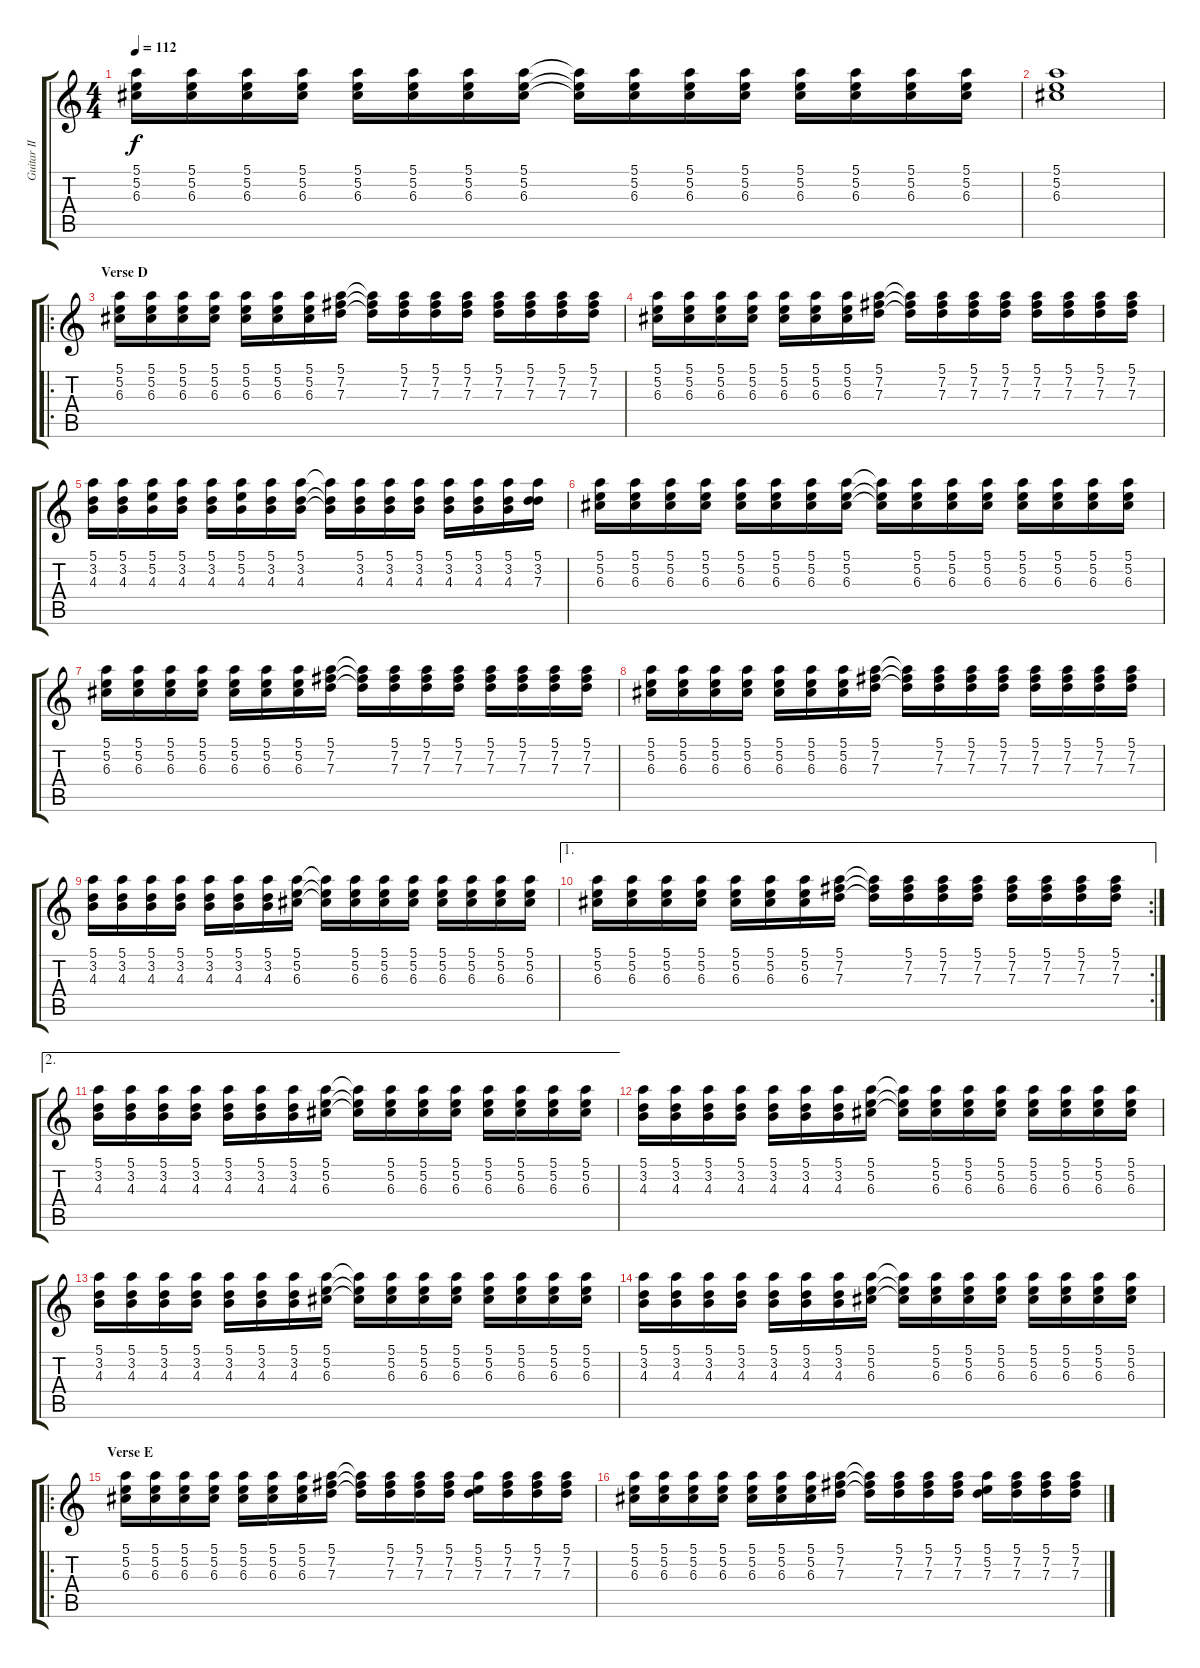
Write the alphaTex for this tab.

\track ("Guitar II" "Guitar II") {instrument electricguitarclean}
\staff {score tabs}
\tuning (E4 B3 G3 D3 A2 E2) {hide}
\ts (4 4)
\tempo 112
\clef g2
\ks c
(5.1 5.2 6.3).16{dy f} (5.1 5.2 6.3).16 (5.1 5.2 6.3).16 (5.1 5.2 6.3).16 (5.1 5.2 6.3).16 (5.1 5.2 6.3).16 (5.1 5.2 6.3).16 (5.1 5.2 6.3).16 (5.1{t} 5.2{t} 6.3{t}).16 (5.1 5.2 6.3).16 (5.1 5.2 6.3).16 (5.1 5.2 6.3).16 (5.1 5.2 6.3).16 (5.1 5.2 6.3).16 (5.1 5.2 6.3).16 (5.1 5.2 6.3).16 |
(5.1 5.2 6.3).1 |
\ro
\section ("" "Verse D")
(5.1 5.2 6.3).16 (5.1 5.2 6.3).16 (5.1 5.2 6.3).16 (5.1 5.2 6.3).16 (5.1 5.2 6.3).16 (5.1 5.2 6.3).16 (5.1 5.2 6.3).16 (5.1 7.2 7.3).16 (5.1{t} 7.2{t} 7.3{t}).16 (5.1 7.2 7.3).16 (5.1 7.2 7.3).16 (5.1 7.2 7.3).16 (5.1 7.2 7.3).16 (5.1 7.2 7.3).16 (5.1 7.2 7.3).16 (5.1 7.2 7.3).16 |
(5.1 5.2 6.3).16 (5.1 5.2 6.3).16 (5.1 5.2 6.3).16 (5.1 5.2 6.3).16 (5.1 5.2 6.3).16 (5.1 5.2 6.3).16 (5.1 5.2 6.3).16 (5.1 7.2 7.3).16 (5.1{t} 7.2{t} 7.3{t}).16 (5.1 7.2 7.3).16 (5.1 7.2 7.3).16 (5.1 7.2 7.3).16 (5.1 7.2 7.3).16 (5.1 7.2 7.3).16 (5.1 7.2 7.3).16 (5.1 7.2 7.3).16 |
(5.1 3.2 4.3).16 (5.1 3.2 4.3).16 (5.1 5.2 4.3).16 (5.1 3.2 4.3).16 (5.1 3.2 4.3).16 (5.1 5.2 4.3).16 (5.1 3.2 4.3).16 (5.1 3.2 4.3).16 (5.1{t} 3.2{t} 4.3{t}).16 (5.1 3.2 4.3).16 (5.1 3.2 4.3).16 (5.1 3.2 4.3).16 (5.1 3.2 4.3).16 (5.1 3.2 4.3).16 (5.1 3.2 4.3).16 (5.1 3.2 7.3).16 |
(5.1 5.2 6.3).16 (5.1 5.2 6.3).16 (5.1 5.2 6.3).16 (5.1 5.2 6.3).16 (5.1 5.2 6.3).16 (5.1 5.2 6.3).16 (5.1 5.2 6.3).16 (5.1 5.2 6.3).16 (5.1{t} 5.2{t} 6.3{t}).16 (5.1 5.2 6.3).16 (5.1 5.2 6.3).16 (5.1 5.2 6.3).16 (5.1 5.2 6.3).16 (5.1 5.2 6.3).16 (5.1 5.2 6.3).16 (5.1 5.2 6.3).16 |
(5.1 5.2 6.3).16 (5.1 5.2 6.3).16 (5.1 5.2 6.3).16 (5.1 5.2 6.3).16 (5.1 5.2 6.3).16 (5.1 5.2 6.3).16 (5.1 5.2 6.3).16 (5.1 7.2 7.3).16 (5.1{t} 7.2{t} 7.3{t}).16 (5.1 7.2 7.3).16 (5.1 7.2 7.3).16 (5.1 7.2 7.3).16 (5.1 7.2 7.3).16 (5.1 7.2 7.3).16 (5.1 7.2 7.3).16 (5.1 7.2 7.3).16 |
(5.1 5.2 6.3).16 (5.1 5.2 6.3).16 (5.1 5.2 6.3).16 (5.1 5.2 6.3).16 (5.1 5.2 6.3).16 (5.1 5.2 6.3).16 (5.1 5.2 6.3).16 (5.1 7.2 7.3).16 (5.1{t} 7.2{t} 7.3{t}).16 (5.1 7.2 7.3).16 (5.1 7.2 7.3).16 (5.1 7.2 7.3).16 (5.1 7.2 7.3).16 (5.1 7.2 7.3).16 (5.1 7.2 7.3).16 (5.1 7.2 7.3).16 |
(5.1 3.2 4.3).16 (5.1 3.2 4.3).16 (5.1 3.2 4.3).16 (5.1 3.2 4.3).16 (5.1 3.2 4.3).16 (5.1 3.2 4.3).16 (5.1 3.2 4.3).16 (5.1 5.2 6.3).16 (5.1{t} 5.2{t} 6.3{t}).16 (5.1 5.2 6.3).16 (5.1 5.2 6.3).16 (5.1 5.2 6.3).16 (5.1 5.2 6.3).16 (5.1 5.2 6.3).16 (5.1 5.2 6.3).16 (5.1 5.2 6.3).16 |
\ae 1
\rc 2
(5.1 5.2 6.3).16 (5.1 5.2 6.3).16 (5.1 5.2 6.3).16 (5.1 5.2 6.3).16 (5.1 5.2 6.3).16 (5.1 5.2 6.3).16 (5.1 5.2 6.3).16 (5.1 7.2 7.3).16 (5.1{t} 7.2{t} 7.3{t}).16 (5.1 7.2 7.3).16 (5.1 7.2 7.3).16 (5.1 7.2 7.3).16 (5.1 7.2 7.3).16 (5.1 7.2 7.3).16 (5.1 7.2 7.3).16 (5.1 7.2 7.3).16 |
\ae 2
(5.1 3.2 4.3).16 (5.1 3.2 4.3).16 (5.1 3.2 4.3).16 (5.1 3.2 4.3).16 (5.1 3.2 4.3).16 (5.1 3.2 4.3).16 (5.1 3.2 4.3).16 (5.1 5.2 6.3).16 (5.1{t} 5.2{t} 6.3{t}).16 (5.1 5.2 6.3).16 (5.1 5.2 6.3).16 (5.1 5.2 6.3).16 (5.1 5.2 6.3).16 (5.1 5.2 6.3).16 (5.1 5.2 6.3).16 (5.1 5.2 6.3).16 |
(5.1 3.2 4.3).16 (5.1 3.2 4.3).16 (5.1 3.2 4.3).16 (5.1 3.2 4.3).16 (5.1 3.2 4.3).16 (5.1 3.2 4.3).16 (5.1 3.2 4.3).16 (5.1 5.2 6.3).16 (5.1{t} 5.2{t} 6.3{t}).16 (5.1 5.2 6.3).16 (5.1 5.2 6.3).16 (5.1 5.2 6.3).16 (5.1 5.2 6.3).16 (5.1 5.2 6.3).16 (5.1 5.2 6.3).16 (5.1 5.2 6.3).16 |
(5.1 3.2 4.3).16 (5.1 3.2 4.3).16 (5.1 3.2 4.3).16 (5.1 3.2 4.3).16 (5.1 3.2 4.3).16 (5.1 3.2 4.3).16 (5.1 3.2 4.3).16 (5.1 5.2 6.3).16 (5.1{t} 5.2{t} 6.3{t}).16 (5.1 5.2 6.3).16 (5.1 5.2 6.3).16 (5.1 5.2 6.3).16 (5.1 5.2 6.3).16 (5.1 5.2 6.3).16 (5.1 5.2 6.3).16 (5.1 5.2 6.3).16 |
(5.1 3.2 4.3).16 (5.1 3.2 4.3).16 (5.1 3.2 4.3).16 (5.1 3.2 4.3).16 (5.1 3.2 4.3).16 (5.1 3.2 4.3).16 (5.1 3.2 4.3).16 (5.1 5.2 6.3).16 (5.1{t} 5.2{t} 6.3{t}).16 (5.1 5.2 6.3).16 (5.1 5.2 6.3).16 (5.1 5.2 6.3).16 (5.1 5.2 6.3).16 (5.1 5.2 6.3).16 (5.1 5.2 6.3).16 (5.1 5.2 6.3).16 |
\ro
\section ("" "Verse E")
(5.1 5.2 6.3).16 (5.1 5.2 6.3).16 (5.1 5.2 6.3).16 (5.1 5.2 6.3).16 (5.1 5.2 6.3).16 (5.1 5.2 6.3).16 (5.1 5.2 6.3).16 (5.1 7.2 7.3).16 (5.1{t} 7.2{t} 7.3{t}).16 (5.1 7.2 7.3).16 (5.1 7.2 7.3).16 (5.1 7.2 7.3).16 (5.1 5.2 7.3).16 (5.1 7.2 7.3).16 (5.1 7.2 7.3).16 (5.1 7.2 7.3).16 |
(5.1 5.2 6.3).16 (5.1 5.2 6.3).16 (5.1 5.2 6.3).16 (5.1 5.2 6.3).16 (5.1 5.2 6.3).16 (5.1 5.2 6.3).16 (5.1 5.2 6.3).16 (5.1 7.2 7.3).16 (5.1{t} 7.2{t} 7.3{t}).16 (5.1 7.2 7.3).16 (5.1 7.2 7.3).16 (5.1 7.2 7.3).16 (5.1 5.2 7.3).16 (5.1 7.2 7.3).16 (5.1 7.2 7.3).16 (5.1 7.2 7.3).16
